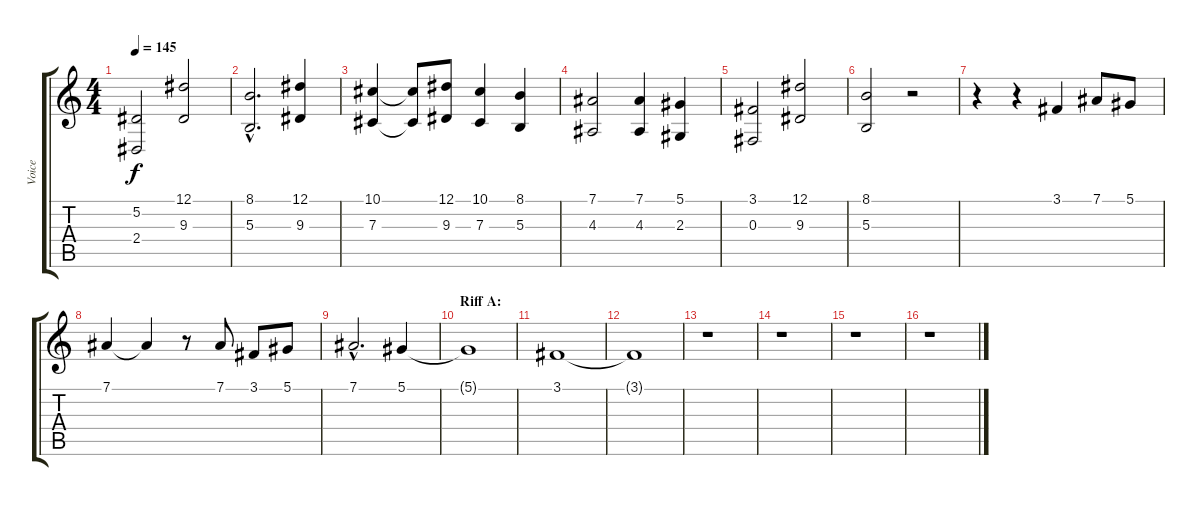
\track ("Voice" "Voice") {instrument violin}
\staff {score tabs}
\tuning (Eb4 Bb3 Gb3 Db3 Ab2 Eb2) {hide}
\ts (4 4)
\tempo 145
\clef g2
\ks c
(5.2 2.4).2{dy f} (12.1 9.3).2 |
(8.1{hac} 5.3{hac}).2{d} (12.1 9.3).4 |
(10.1 7.3).4 (10.1{t} 7.3{t}).8 (12.1 9.3).8 (10.1 7.3).4 (8.1 5.3).4 |
(7.1 4.3).2 (7.1 4.3).4 (5.1 2.3).4 |
(3.1 0.3).2 (12.1 9.3).2 |
(8.1 5.3).2 r.2 |
r.4 r.4 3.1.4 7.1.8 5.1.8 |
7.1.4 7.1{t}.4 r.8 7.1.8 3.1.8 5.1.8 |
7.1{hac}.2{d} 5.1.4 |
\section ("" "Riff A:")
5.1{t}.1 |
3.1.1 |
3.1{t}.1 |
r.1 |
r.1 |
r.1 |
r.1
